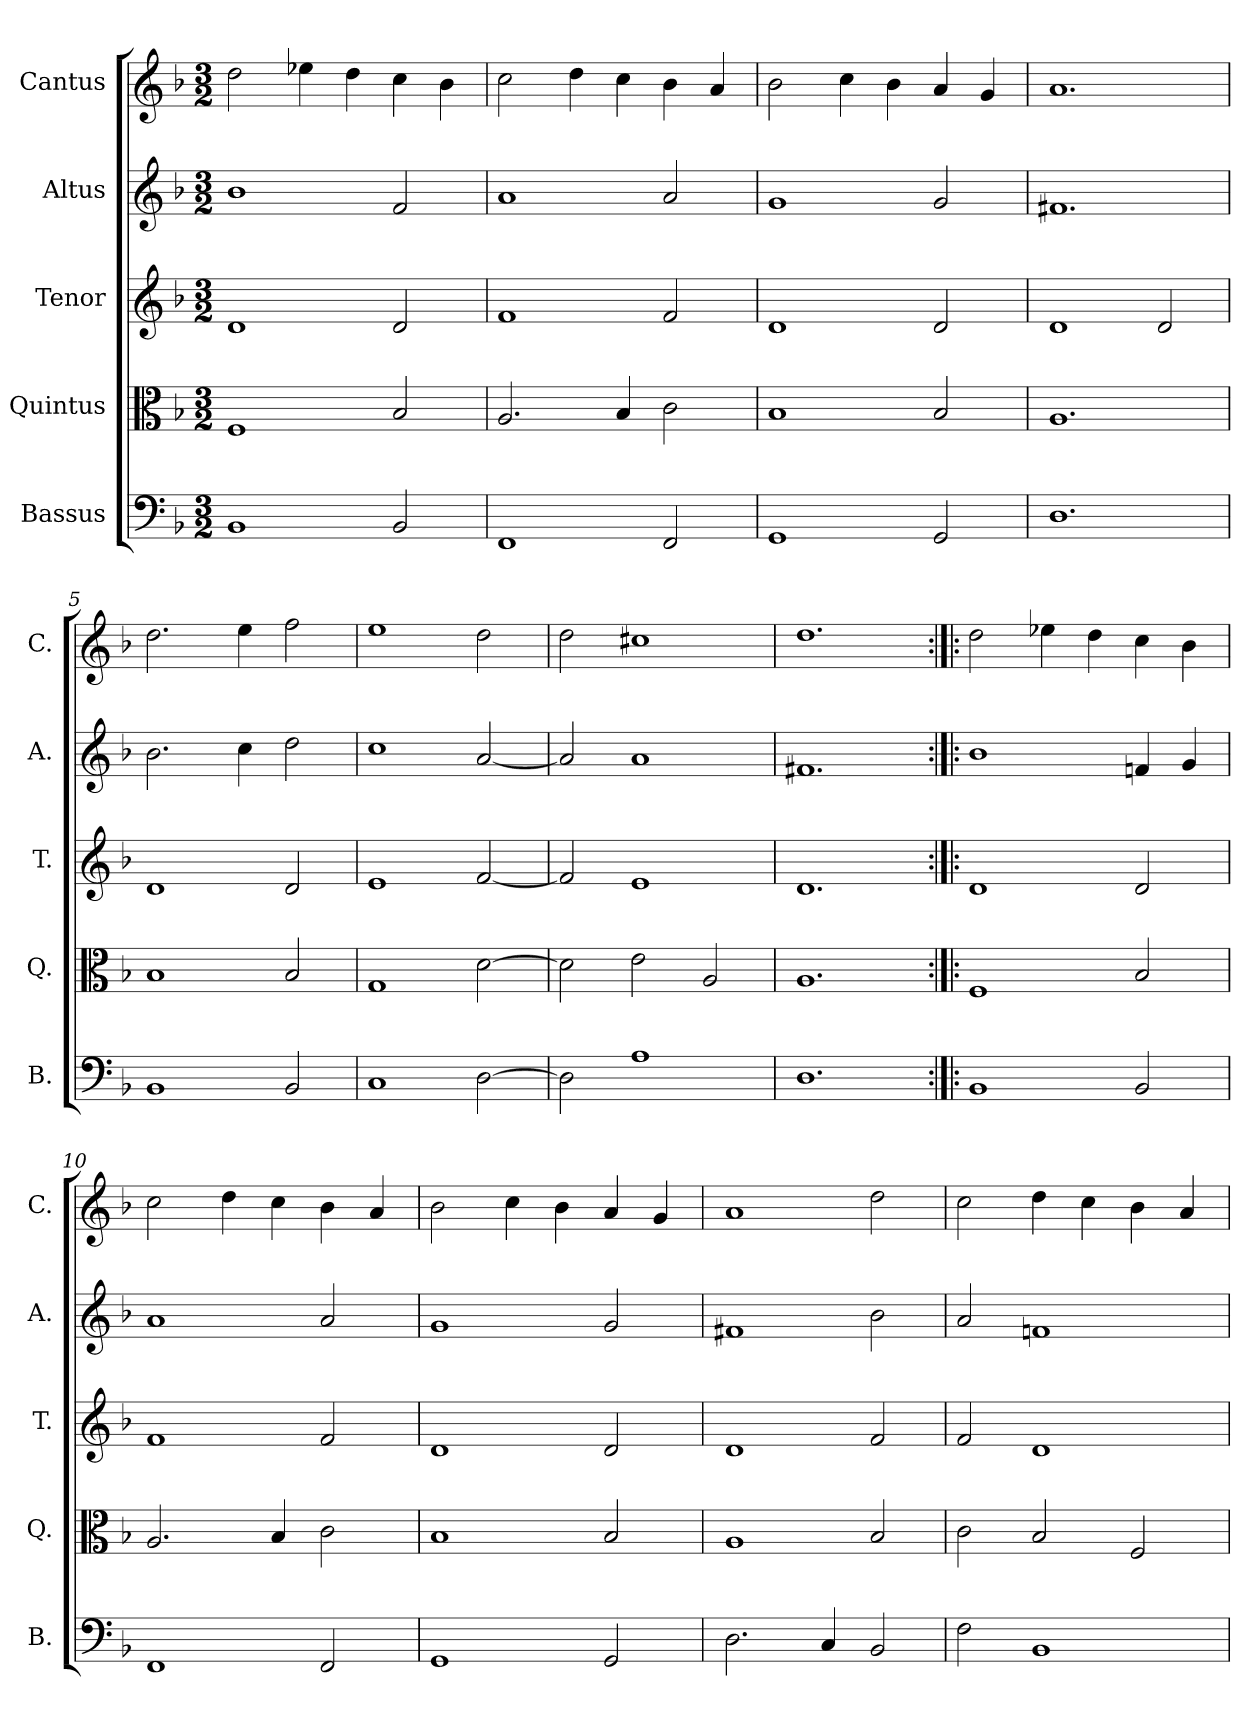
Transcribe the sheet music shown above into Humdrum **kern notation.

**kern	**kern	**kern	**kern	**kern
*part5	*part4	*part3	*part2	*part1
*staff5	*staff4	*staff3	*staff2	*staff1
*I"Bassus	*I"Quintus	*I"Tenor	*I"Altus	*I"Cantus
*I'B.	*I'Q.	*I'T.	*I'A.	*I'C.
*clefF4	*clefC3	*clefG2	*clefG2	*clefG2
*k[b-]	*k[b-]	*k[b-]	*k[b-]	*k[b-]
*F:	*F:	*F:	*F:	*F:
*M3/2	*M3/2	*M3/2	*M3/2	*M3/2
=1	=1	=1	=1	=1
1BB-/	1F/	1d/	1b-\	2dd\
.	.	.	.	4ee-X\
.	.	.	.	4dd\
2BB-/	2B-/	2d/	2f/	4cc\
.	.	.	.	4b-\
=2	=2	=2	=2	=2
1FF/	2.A/	1f/	1a/	2cc\
.	.	.	.	4dd\
.	4B-/	.	.	4cc\
2FF/	2c\	2f/	2a/	4b-\
.	.	.	.	4a/
=3	=3	=3	=3	=3
1GG/	1B-/	1d/	1g/	2b-\
.	.	.	.	4cc\
.	.	.	.	4b-\
2GG/	2B-/	2d/	2g/	4a/
.	.	.	.	4g/
=4	=4	=4	=4	=4
1.D\	1.A/	1d/	1.f#X/	1.a/
.	.	2d/	.	.
!!LO:LB:g=z
=5	=5	=5	=5	=5
1BB-/	1B-/	1d/	2.b-\	2.dd\
.	.	.	4cc\	4ee\
2BB-/	2B-/	2d/	2dd\	2ff\
=6	=6	=6	=6	=6
1C/	1G/	1e/	1cc\	1ee\
[2D\	[2d\	[2f/	[2a/	2dd\
=7	=7	=7	=7	=7
2D\]	2d\]	2f/]	2a/]	2dd\
1A\	2e\	1e/	1a/	1cc#X\
.	2A/	.	.	.
=8	=8	=8	=8	=8
1.D\	1.A/	1.d/	1.f#X/	1.dd\
=9:|!|:	=9:|!|:	=9:|!|:	=9:|!|:	=9:|!|:
1BB-/	1F/	1d/	1b-\	2dd\
.	.	.	.	4ee-X\
.	.	.	.	4dd\
2BB-/	2B-/	2d/	4fn/	4cc\
.	.	.	4g/	4b-\
!!LO:PB:g=z
=10	=10	=10	=10	=10
1FF/	2.A/	1f/	1a/	2cc\
.	.	.	.	4dd\
.	4B-/	.	.	4cc\
2FF/	2c\	2f/	2a/	4b-\
.	.	.	.	4a/
=11	=11	=11	=11	=11
1GG/	1B-/	1d/	1g/	2b-\
.	.	.	.	4cc\
.	.	.	.	4b-\
2GG/	2B-/	2d/	2g/	4a/
.	.	.	.	4g/
=12	=12	=12	=12	=12
2.D\	1A/	1d/	1f#X/	1a/
4C/	.	.	.	.
2BB-/	2B-/	2f/	2b-\	2dd\
=13	=13	=13	=13	=13
2F\	2c\	2f/	2a/	2cc\
1BB-/	2B-/	1d/	1fn/	4dd\
.	.	.	.	4cc\
.	2F/	.	.	4b-\
.	.	.	.	4a/
=	=	=	=	=
*-	*-	*-	*-	*-
